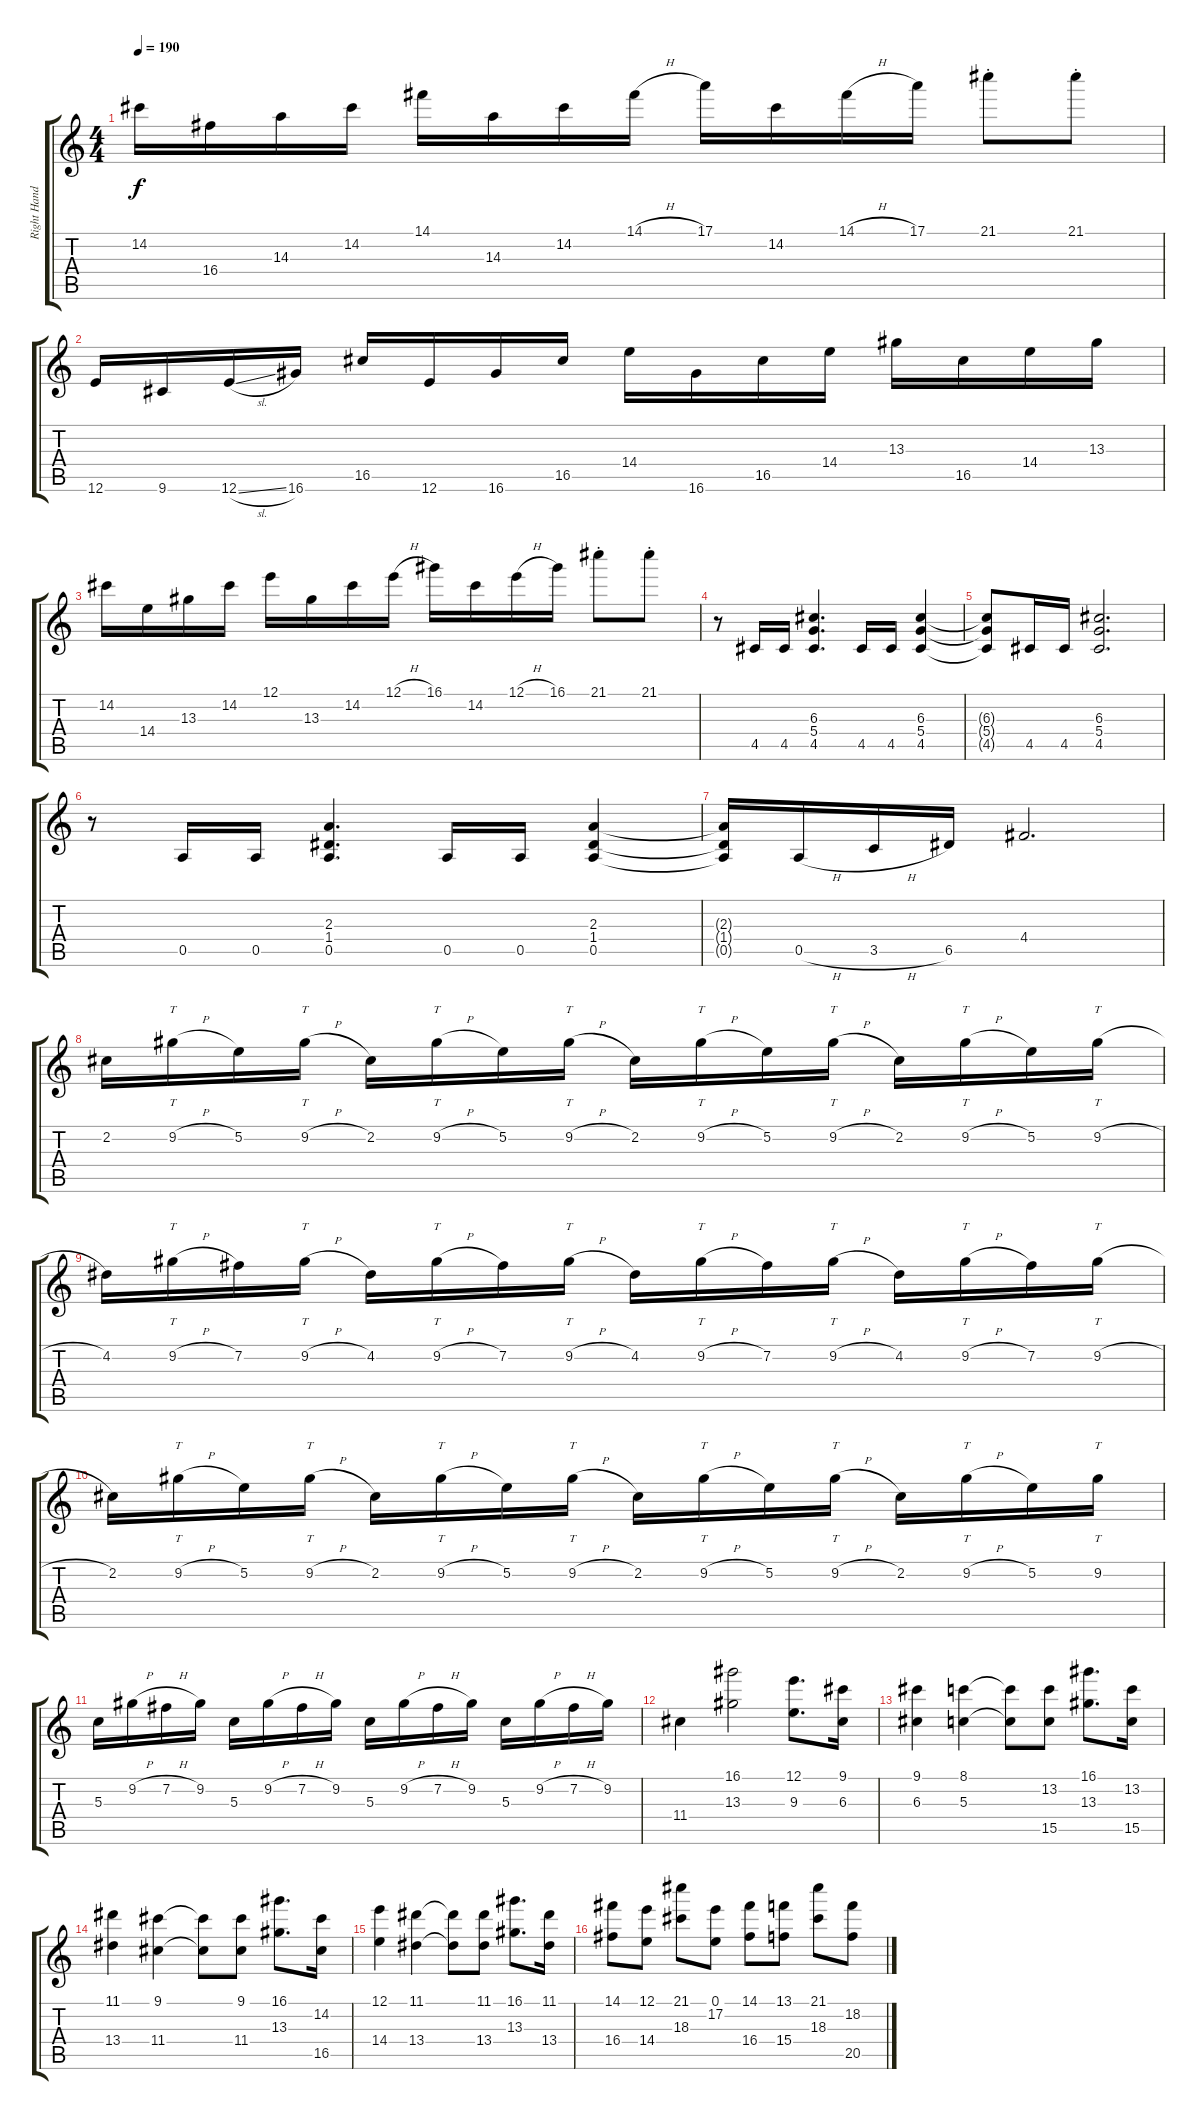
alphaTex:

\track ("Right Hand" "Right Hand") {instrument distortionguitar}
\staff {score tabs}
\tuning (E4 B3 G3 D3 A2 E2) {hide}
\ts (4 4)
\tempo 190
\clef g2
\ks c
14.2.16{dy f} 16.4.16 14.3.16 14.2.16 14.1.16 14.3.16 14.2.16 14.1{h}.16 17.1.16 14.2.16 14.1{h}.16 17.1.16 21.1{st}.8 21.1{st}.8 |
12.6.16 9.6.16 12.6{sl}.16 16.6.16 16.5.16 12.6.16 16.6.16 16.5.16 14.4.16 16.6.16 16.5.16 14.4.16 13.3.16 16.5.16 14.4.16 13.3.16 |
14.2.16 14.4.16 13.3.16 14.2.16 12.1.16 13.3.16 14.2.16 12.1{h}.16 16.1.16 14.2.16 12.1{h}.16 16.1.16 21.1{st}.8 21.1{st}.8 |
r.8 4.5.16 4.5.16 (6.3 5.4 4.5).4{d} 4.5.16 4.5.16 (6.3 5.4 4.5).4 |
(6.3{t} 5.4{t} 4.5{t}).8 4.5.16 4.5.16 (6.3 5.4 4.5).2{d} |
r.8 0.5.16 0.5.16 (2.3 1.4 0.5).4{d} 0.5.16 0.5.16 (2.3 1.4 0.5).4 |
(2.3{t} 1.4{t} 0.5{t}).16 0.5{h}.16 3.5{h}.16 6.5.16 4.4.2{d} |
2.2.16 9.2{h}.16{tt} 5.2.16 9.2{h}.16{tt} 2.2.16 9.2{h}.16{tt} 5.2.16 9.2{h}.16{tt} 2.2.16 9.2{h}.16{tt} 5.2.16 9.2{h}.16{tt} 2.2.16 9.2{h}.16{tt} 5.2.16 9.2{h}.16{tt} |
4.2.16 9.2{h}.16{tt} 7.2.16 9.2{h}.16{tt} 4.2.16 9.2{h}.16{tt} 7.2.16 9.2{h}.16{tt} 4.2.16 9.2{h}.16{tt} 7.2.16 9.2{h}.16{tt} 4.2.16 9.2{h}.16{tt} 7.2.16 9.2{h}.16{tt} |
2.2.16 9.2{h}.16{tt} 5.2.16 9.2{h}.16{tt} 2.2.16 9.2{h}.16{tt} 5.2.16 9.2{h}.16{tt} 2.2.16 9.2{h}.16{tt} 5.2.16 9.2{h}.16{tt} 2.2.16 9.2{h}.16{tt} 5.2.16 9.2.16{tt} |
5.3.16 9.2{h}.16 7.2{h}.16 9.2.16 5.3.16 9.2{h}.16 7.2{h}.16 9.2.16 5.3.16 9.2{h}.16 7.2{h}.16 9.2.16 5.3.16 9.2{h}.16 7.2{h}.16 9.2.16 |
11.4.4 (16.1 13.3).2 (12.1 9.3).8{d} (9.1 6.3).16 |
(9.1 6.3).4 (8.1 5.3).4 (8.1{t} 5.3{t}).8 (13.2 15.5).8 (16.1 13.3).8{d} (13.2 15.5).16 |
(11.1 13.4).4 (9.1 11.4).4 (9.1{t} 11.4{t}).8 (9.1 11.4).8 (16.1 13.3).8{d} (14.2 16.5).16 |
(12.1 14.4).4 (11.1 13.4).4 (11.1{t} 13.4{t}).8 (11.1 13.4).8 (16.1 13.3).8{d} (11.1 13.4).16 |
(14.1 16.4).8 (12.1 14.4).8 (21.1 18.3).8 (0.1 17.2).8 (14.1 16.4).8 (13.1 15.4).8 (21.1 18.3).8 (18.2 20.5).8
